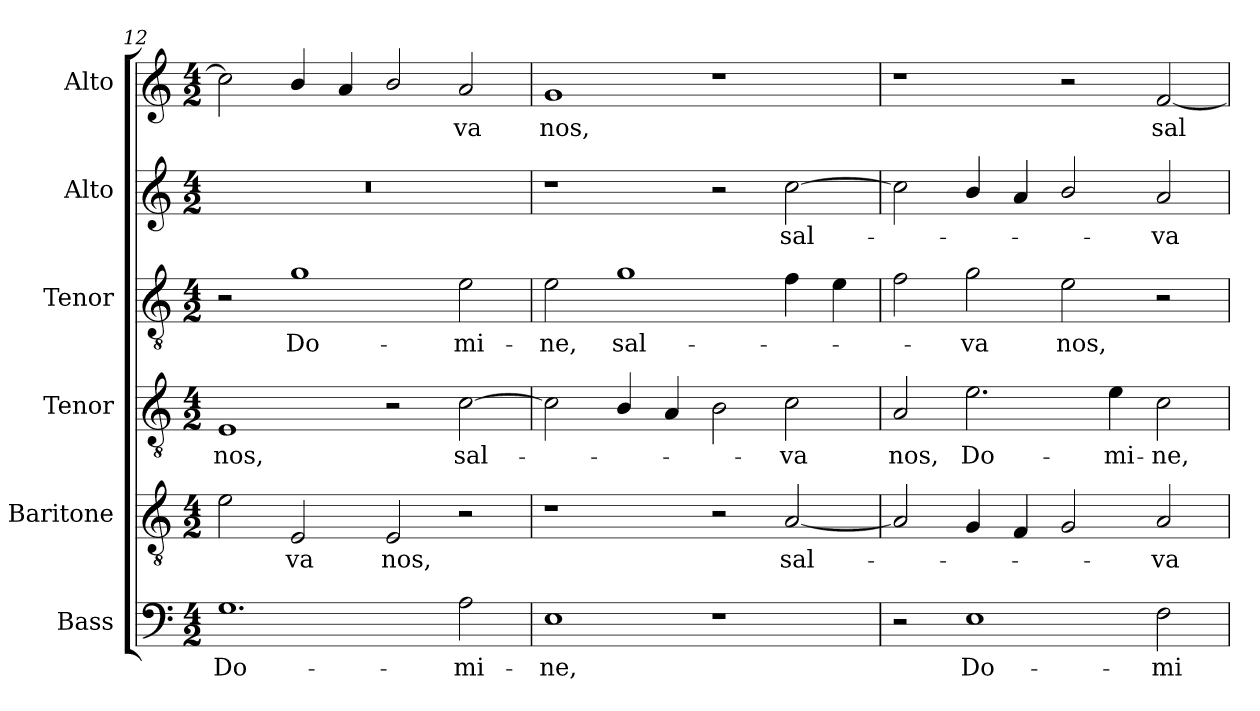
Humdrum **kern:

**kern	**text	**kern	**text	**kern	**text	**kern	**text	**kern	**text	**kern	**text
*part6	*part6	*part5	*part5	*part4	*part4	*part3	*part3	*part2	*part2	*part1	*part1
*staff6	*staff6	*staff5	*staff5	*staff4	*staff4	*staff3	*staff3	*staff2	*staff2	*staff1	*staff1
*I"Bass	*	*I"Baritone	*	*I"Tenor	*	*I"Tenor	*	*I"Alto	*	*I"Alto	*
*I'B.	*	*I'Bar.	*	*I'T.	*	*I'T.	*	*I'A.	*	*I'A.	*
!!LO:PB:g=z
*clefF4	*	*clefGv2	*	*clefGv2	*	*clefGv2	*	*clefG2	*	*clefG2	*
*	*	*ITrd7c12	*	*ITrd7c12	*	*ITrd7c12	*	*	*	*	*
*k[]	*	*k[]	*	*k[]	*	*k[]	*	*k[]	*	*k[]	*
*C:	*	*C:	*	*C:	*	*C:	*	*C:	*	*C:	*
*M4/2	*	*M4/2	*	*M4/2	*	*M4/2	*	*M4/2	*	*M4/2	*
=12	=12	=12	=12	=12	=12	=12	=12	=12	=12	=12	=12
!	!LO:LY:b:color=#000000	!	!	!	!	!	!	!	!	!	!
!	!	!	!	!	!LO:LY:b:color=#000000	!	!	!LO:N:vis=1	!	!	!
1.Gi	Do-	2Ei\	.	1EEi	nos,	2r	.	0r	.	2cci\]	.
!	!	!	!LO:LY:b:color=#000000	!	!	!	!	!	!	!	!
!	!	!	!	!	!	!	!LO:LY:b:color=#000000	!	!	!	!
.	.	2EEi/	-va	.	.	1Gi	Do-	.	.	4bi/	.
.	.	.	.	.	.	.	.	.	.	4ai/	.
!	!	!	!LO:LY:b:color=#000000	!	!	!	!	!	!	!	!
.	.	2EEi/	nos,	2r	.	.	.	.	.	2bi/	.
!	!LO:LY:b:color=#000000	!	!	!	!	!	!	!	!	!	!
!	!	!	!	!	!LO:LY:b:color=#000000	!	!	!	!	!	!
!	!	!	!	!	!	!	!LO:LY:b:color=#000000	!	!	!	!
!	!	!	!	!	!	!	!	!	!	!	!LO:LY:b:color=#000000
2Ai\	-mi-	2r	.	[2Ci\	sal-	2Ei\	-mi-	.	.	2ai/	-va
=13	=13	=13	=13	=13	=13	=13	=13	=13	=13	=13	=13
!	!LO:LY:b:color=#000000	!	!	!	!	!	!	!	!	!	!
!	!	!	!	!	!	!	!LO:LY:b:color=#000000	!	!	!	!
!	!	!	!	!	!	!	!	!	!	!	!LO:LY:b:color=#000000
1Ei	-ne,	1r	.	2Ci\]	.	2Ei\	-ne,	1r	.	1gi	nos,
!	!	!	!	!	!	!	!LO:LY:b:color=#000000	!	!	!	!
.	.	.	.	4BBi/	.	1Gi	sal-	.	.	.	.
.	.	.	.	4AAi/	.	.	.	.	.	.	.
1r	.	2r	.	2BBi\	.	.	.	2r	.	1r	.
!	!	!	!LO:LY:b:color=#000000	!	!	!	!	!	!	!	!
!	!	!	!	!	!LO:LY:b:color=#000000	!	!	!	!	!	!
!	!	!	!	!	!	!	!	!	!LO:LY:b:color=#000000	!	!
.	.	[2AAi/	sal-	2Ci\	-va	4Fi\	.	[2cci\	sal-	.	.
.	.	.	.	.	.	4Ei\	.	.	.	.	.
=14	=14	=14	=14	=14	=14	=14	=14	=14	=14	=14	=14
!	!	!	!	!	!LO:LY:b:color=#000000	!	!	!	!	!	!
2r	.	2AAi/]	.	2AAi/	nos,	2Fi\	.	2cci\]	.	1r	.
!	!LO:LY:b:color=#000000	!	!	!	!	!	!	!	!	!	!
!	!	!	!	!	!LO:LY:b:color=#000000	!	!	!	!	!	!
!	!	!	!	!	!	!	!LO:LY:b:color=#000000	!	!	!	!
1Ei	Do-	4GGi/	.	2.Ei\	Do-	2Gi\	-va	4bi/	.	.	.
.	.	4FFi/	.	.	.	.	.	4ai/	.	.	.
!	!	!	!	!	!	!	!LO:LY:b:color=#000000	!	!	!	!
.	.	2GGi/	.	.	.	2Ei\	nos,	2bi/	.	2r	.
!	!	!	!	!	!LO:LY:b:color=#000000	!	!	!	!	!	!
.	.	.	.	4Ei\	-mi-	.	.	.	.	.	.
!	!LO:LY:b:color=#000000	!	!	!	!	!	!	!	!	!	!
!	!	!	!LO:LY:b:color=#000000	!	!	!	!	!	!	!	!
!	!	!	!	!	!LO:LY:b:color=#000000	!	!	!	!	!	!
!	!	!	!	!	!	!	!	!	!LO:LY:b:color=#000000	!	!
!	!	!	!	!	!	!	!	!	!	!	!LO:LY:b:color=#000000
2Fi\	-mi-	2AAi/	-va	2Ci\	-ne,	2r	.	2ai/	-va	[2fi/	sal-
=	=	=	=	=	=	=	=	=	=	=	=
*-	*-	*-	*-	*-	*-	*-	*-	*-	*-	*-	*-
